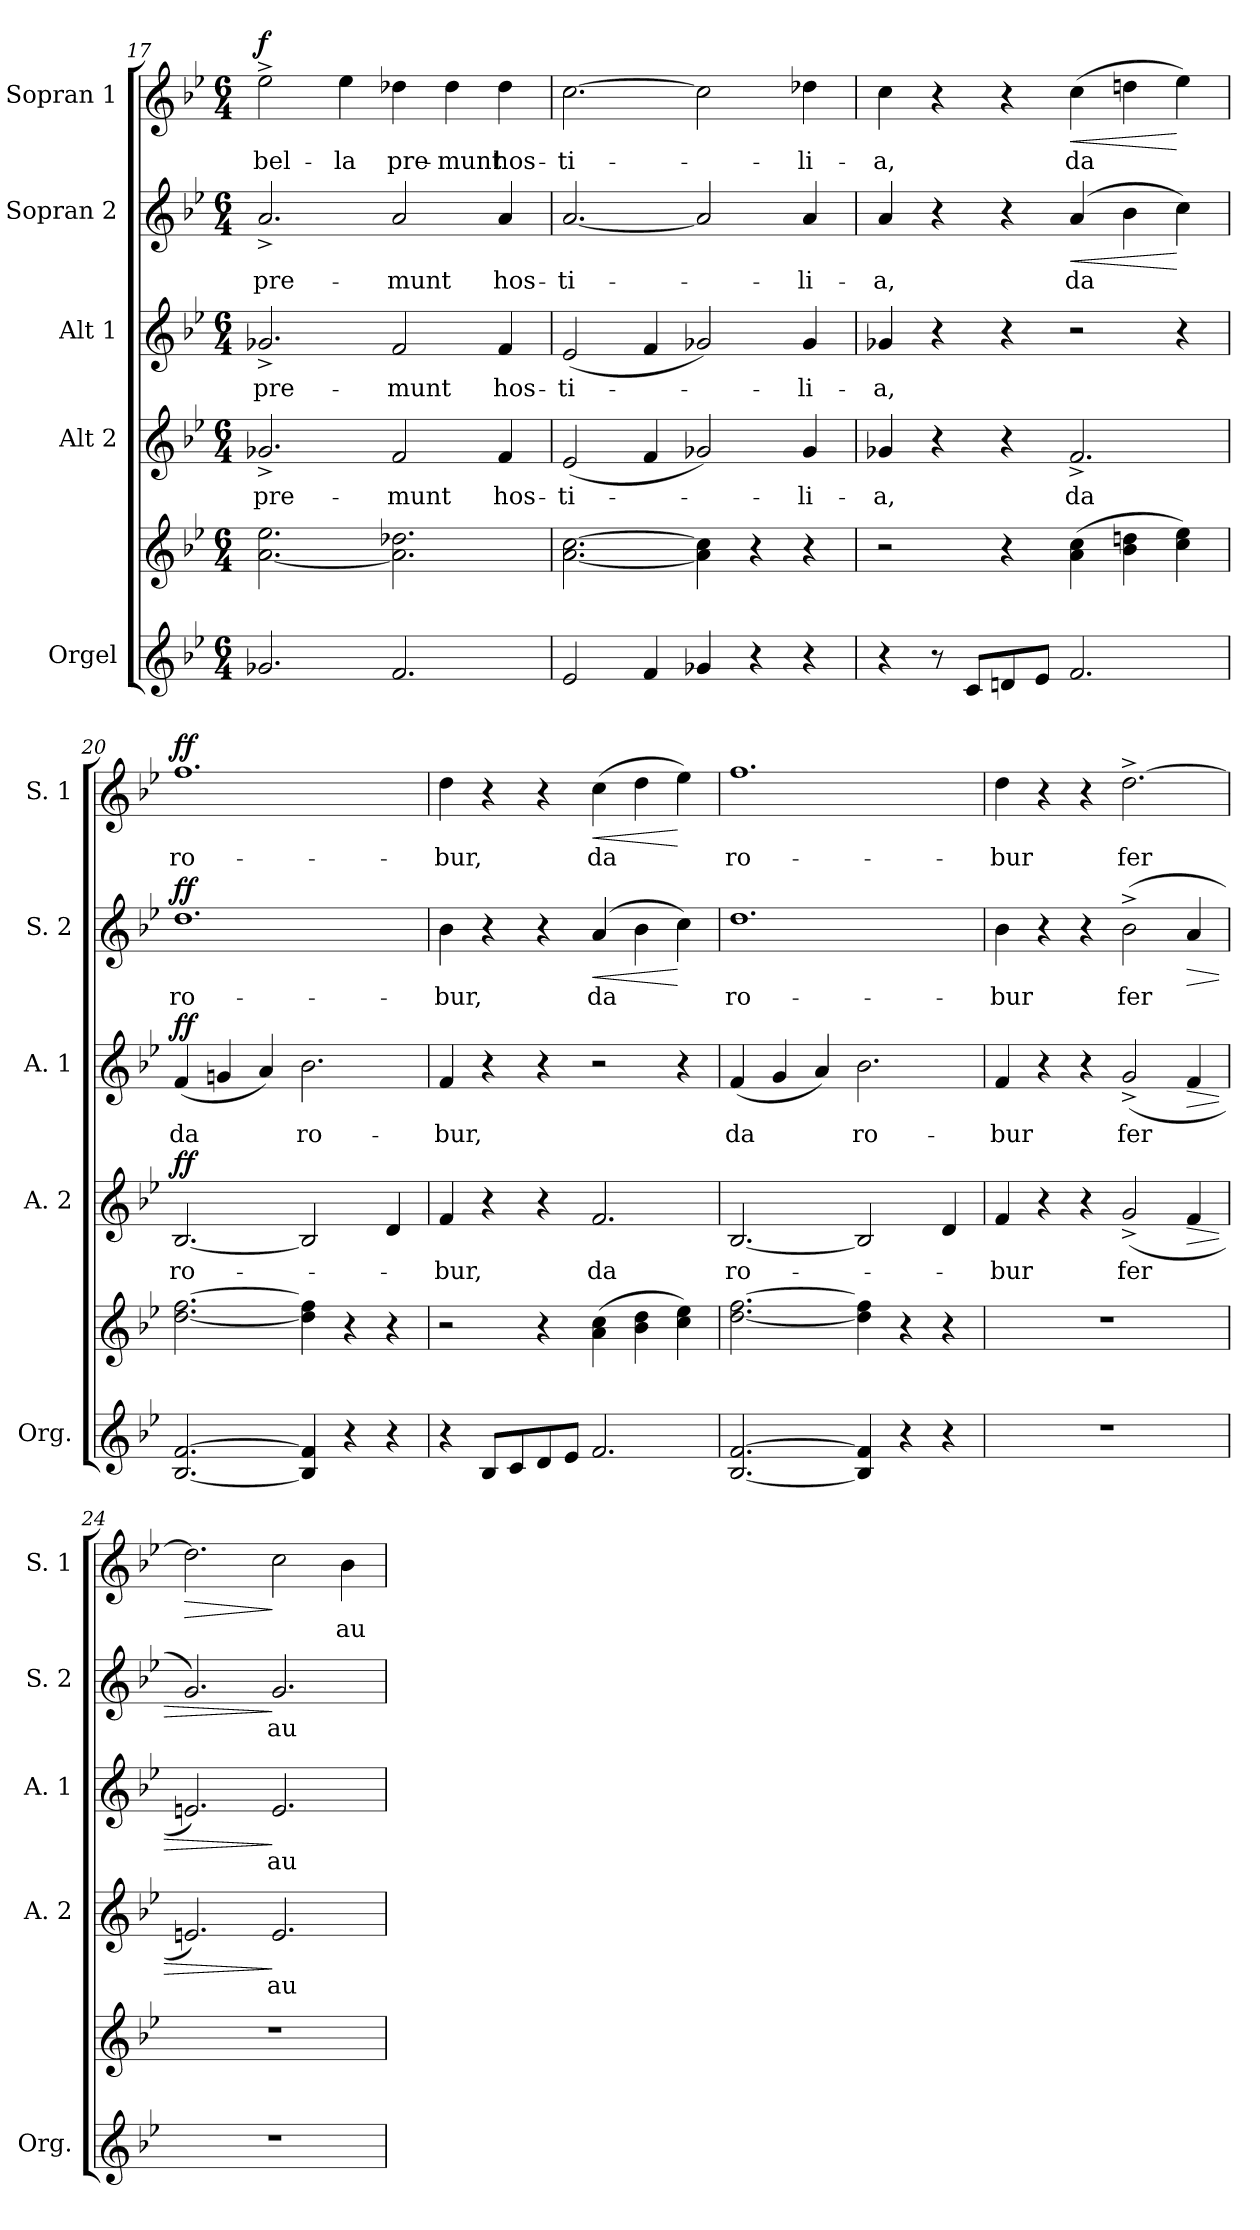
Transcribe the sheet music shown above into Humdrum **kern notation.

**kern	**kern	**kern	**text	**dynam	**kern	**text	**dynam	**kern	**text	**dynam	**kern	**text	**dynam
*part5	*part5	*part4	*part4	*part4	*part3	*part3	*part3	*part2	*part2	*part2	*part1	*part1	*part1
*staff6	*staff5	*staff4	*staff4	*staff4	*staff3	*staff3	*staff3	*staff2	*staff2	*staff2	*staff1	*staff1	*staff1
*I"Orgel	*	*I"Alt 2	*	*	*I"Alt 1	*	*	*I"Sopran 2	*	*	*I"Sopran 1	*	*
*I'Org.	*	*I'A. 2	*	*	*I'A. 1	*	*	*I'S. 2	*	*	*I'S. 1	*	*
*clefG2	*clefG2	*clefG2	*	*	*clefG2	*	*	*clefG2	*	*	*clefG2	*	*
*k[b-e-]	*k[b-e-]	*k[b-e-]	*	*	*k[b-e-]	*	*	*k[b-e-]	*	*	*k[b-e-]	*	*
*B-:	*B-:	*B-:	*	*	*B-:	*	*	*B-:	*	*	*B-:	*	*
*M6/4	*M6/4	*M6/4	*	*	*M6/4	*	*	*M6/4	*	*	*M6/4	*	*
=17	=17	=17	=17	=17	=17	=17	=17	=17	=17	=17	=17	=17	=17
!	!	!	!LO:LY:b	!	!	!LO:LY:b	!	!	!LO:LY:b	!	!	!LO:LY:b	!LO:DY:a
2.g-X/	[<2.a\ 2.ee-\	2.g-X^</	pre-	.	2.g-X^</	pre-	.	2.a^</	pre-	.	2ee-^>\	bel-	f
!	!	!	!	!	!	!	!	!	!	!	!	!LO:LY:b	!
.	.	.	.	.	.	.	.	.	.	.	4ee-\	-la	.
!	!	!	!LO:LY:b	!	!	!LO:LY:b	!	!	!LO:LY:b	!	!	!LO:LY:b	!
2.f/	2.a\] 2.dd-X\	2f/	-munt	.	2f/	-munt	.	2a/	-munt	.	4dd-X\	pre-	.
!	!	!	!	!	!	!	!	!	!	!	!	!LO:LY:b	!
.	.	.	.	.	.	.	.	.	.	.	4dd-\	-munt	.
!	!	!	!LO:LY:b	!	!	!LO:LY:b	!	!	!LO:LY:b	!	!	!LO:LY:b	!
.	.	4f/	hos-	.	4f/	hos-	.	4a/	hos-	.	4dd-\	hos-	.
=18	=18	=18	=18	=18	=18	=18	=18	=18	=18	=18	=18	=18	=18
!	!	!	!LO:LY:b	!	!	!LO:LY:b	!	!	!LO:LY:b	!	!	!LO:LY:b	!
2e-/	[2.a\ [2.cc\	(<2e-/	-ti-	.	(<2e-/	-ti-	.	[2.a/	-ti-	.	[2.cc\	-ti-	.
4f/	.	4f/	.	.	4f/	.	.	.	.	.	.	.	.
4g-X/	4a\] 4cc\]	2g-X/)	.	.	2g-X/)	.	.	2a/]	.	.	2cc\]	.	.
4r	4r	.	.	.	.	.	.	.	.	.	.	.	.
!	!	!	!LO:LY:b	!	!	!LO:LY:b	!	!	!LO:LY:b	!	!	!LO:LY:b	!
4r	4r	4g-/	-li-	.	4g-/	-li-	.	4a/	-li-	.	4dd-X\	-li-	.
=19	=19	=19	=19	=19	=19	=19	=19	=19	=19	=19	=19	=19	=19
!	!	!	!LO:LY:b	!	!	!LO:LY:b	!	!	!LO:LY:b	!	!	!LO:LY:b	!
4r	2r	4g-X/	-a,	.	4g-X/	-a,	.	4a/	-a,	.	4cc\	-a,	.
8r	.	4r	.	.	4r	.	.	4r	.	.	4r	.	.
8c/L	.	.	.	.	.	.	.	.	.	.	.	.	.
8dn/	4r	4r	.	.	4r	.	.	4r	.	.	4r	.	.
8e-/J	.	.	.	.	.	.	.	.	.	.	.	.	.
!	!	!	!LO:LY:b	!	!	!	!	!	!LO:LY:b	!LO:HP:b	!	!LO:LY:b	!LO:HP:b
2.f/	(>4a\ 4cc\	2.f^>/	da	.	2r	.	.	(4a/	da	<	(>4cc\	da	<
.	4b-\ 4ddn\	.	.	.	.	.	.	4b-\	.	.	4ddn\	.	.
.	4cc\ 4ee-\)	.	.	.	4r	.	.	4cc\)	.	[	4ee-\)	.	[
!!LO:PB:g=z
=20	=20	=20	=20	=20	=20	=20	=20	=20	=20	=20	=20	=20	=20
!	!	!	!LO:LY:b	!LO:DY:a	!	!LO:LY:b	!LO:DY:a	!	!LO:LY:b	!LO:DY:a	!	!LO:LY:b	!LO:DY:a
[2.B-/ [2.f/	[2.dd\ [2.ff\	[2.B-/	ro-	ff	(<4f/	da	ff	1.dd	ro-	ff	1.ff	ro-	ff
.	.	.	.	.	4gn/	.	.	.	.	.	.	.	.
.	.	.	.	.	4a/)	.	.	.	.	.	.	.	.
!	!	!	!	!	!	!LO:LY:b	!	!	!	!	!	!	!
4B-/] 4f/]	4dd\] 4ff\]	2B-/]	.	.	2.b-\	ro-	.	.	.	.	.	.	.
4r	4r	.	.	.	.	.	.	.	.	.	.	.	.
4r	4r	4d/	.	.	.	.	.	.	.	.	.	.	.
=21	=21	=21	=21	=21	=21	=21	=21	=21	=21	=21	=21	=21	=21
!	!	!	!LO:LY:b	!	!	!LO:LY:b	!	!	!LO:LY:b	!	!	!LO:LY:b	!
4r	2r	4f/	-bur,	.	4f/	-bur,	.	4b-\	-bur,	.	4dd\	-bur,	.
8B-/L	.	4r	.	.	4r	.	.	4r	.	.	4r	.	.
8c/	.	.	.	.	.	.	.	.	.	.	.	.	.
8d/	4r	4r	.	.	4r	.	.	4r	.	.	4r	.	.
8e-/J	.	.	.	.	.	.	.	.	.	.	.	.	.
!	!	!	!LO:LY:b	!	!	!	!	!	!LO:LY:b	!LO:HP:b	!	!LO:LY:b	!LO:HP:b
2.f/	(>4a\ 4cc\	2.f/	da	.	2r	.	.	(4a/	da	<	(>4cc\	da	<
.	4b-\ 4dd\	.	.	.	.	.	.	4b-\	.	.	4dd\	.	.
.	4cc\ 4ee-\)	.	.	.	4r	.	.	4cc\)	.	[	4ee-\)	.	[
=22	=22	=22	=22	=22	=22	=22	=22	=22	=22	=22	=22	=22	=22
!	!	!	!LO:LY:b	!	!	!LO:LY:b	!	!	!LO:LY:b	!	!	!LO:LY:b	!
[2.B-/ [2.f/	[2.dd\ [2.ff\	[2.B-/	ro-	.	(<4f/	da	.	1.dd	ro-	.	1.ff	ro-	.
.	.	.	.	.	4g/	.	.	.	.	.	.	.	.
.	.	.	.	.	4a/)	.	.	.	.	.	.	.	.
!	!	!	!	!	!	!LO:LY:b	!	!	!	!	!	!	!
4B-/] 4f/]	4dd\] 4ff\]	2B-/]	.	.	2.b-\	ro-	.	.	.	.	.	.	.
4r	4r	.	.	.	.	.	.	.	.	.	.	.	.
4r	4r	4d/	.	.	.	.	.	.	.	.	.	.	.
=23	=23	=23	=23	=23	=23	=23	=23	=23	=23	=23	=23	=23	=23
!	!	!	!LO:LY:b	!	!	!LO:LY:b	!	!	!LO:LY:b	!	!	!LO:LY:b	!
1.r	1.r	4f/	-bur	.	4f/	-bur	.	4b-\	-bur	.	4dd\	-bur	.
.	.	4r	.	.	4r	.	.	4r	.	.	4r	.	.
.	.	4r	.	.	4r	.	.	4r	.	.	4r	.	.
!	!	!	!LO:LY:b	!	!	!LO:LY:b	!	!	!LO:LY:b	!	!	!LO:LY:b	!
.	.	(<2g^</	fer	.	(<2g^</	fer	.	(>2b-^>\	fer	.	[2.dd^>\	fer	.
!	!	!	!	!LO:HP:b	!	!	!LO:HP:b	!	!	!LO:HP:b	!	!	!
.	.	4f/	.	>	4f/	.	>	4a/	.	>	.	.	.
=24	=24	=24	=24	=24	=24	=24	=24	=24	=24	=24	=24	=24	=24
!	!	!	!	!	!	!	!	!	!	!	!	!	!LO:HP:b
1.r	1.r	2.en/)	.	.	2.en/)	.	.	2.g/)	.	.	2.dd\]	.	>
!	!	!	!LO:LY:b	!	!	!LO:LY:b	!	!	!LO:LY:b	!	!	!	!
.	.	2.e/	au-	]	2.e/	au-	]	2.g/	au-	]	2cc\	.	]
!	!	!	!	!	!	!	!	!	!	!	!	!LO:LY:b	!
.	.	.	.	.	.	.	.	.	.	.	4b-\	au-	.
=	=	=	=	=	=	=	=	=	=	=	=	=	=
*-	*-	*-	*-	*-	*-	*-	*-	*-	*-	*-	*-	*-	*-
